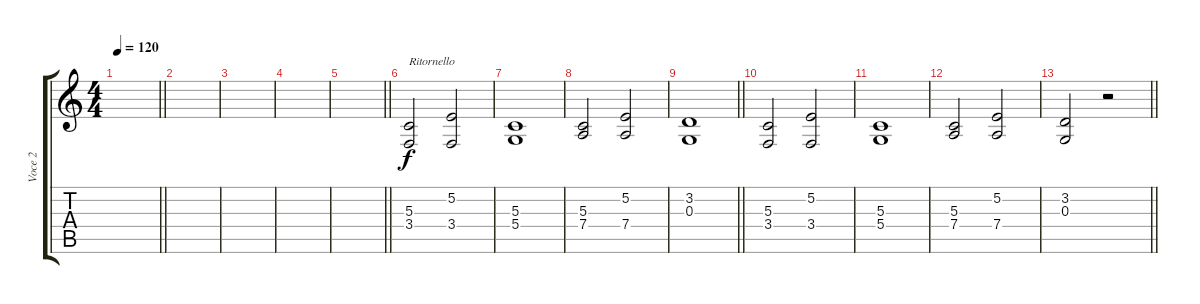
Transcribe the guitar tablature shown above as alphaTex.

\track ("Voce 2" "Voce 2") {instrument lead1square}
\staff {score tabs}
\tuning (E4 B3 G3 D3 A2 E2) {hide}
\ts (4 4)
\tempo 120
\clef g2
\barLineRight lightlight
\ks c
|
|
|
|
\barLineRight lightlight
|
(5.3 3.4).2{txt "Ritornello"} (5.2 3.4).2 |
(5.3 5.4).1 |
(5.3 7.4).2 (5.2 7.4).2 |
\barLineRight lightlight
(3.2 0.3).1 |
(5.3 3.4).2 (5.2 3.4).2 |
(5.3 5.4).1 |
(5.3 7.4).2 (5.2 7.4).2 |
\barLineRight lightlight
(3.2 0.3).2 r.2
